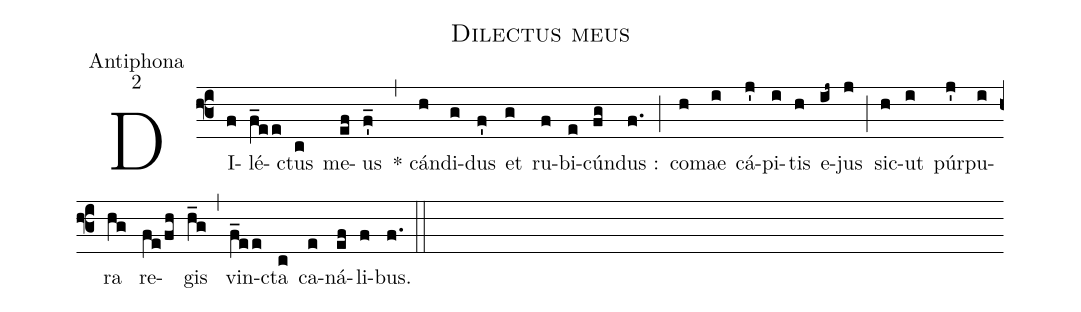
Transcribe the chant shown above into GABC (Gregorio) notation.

name:Dilectus meus;
office-part:Antiphona;
mode:2;
%%
(f3) DI(f)lé(f_ee)ctus(c) me(ef)us(f'_) (,) * cán(h)di(g)dus(f') et(g) ru(f)bi(e)cún(fg)dus :(f.) (;) co(h)mae(i) cá(j')pi(i)tis(h) e(ij~)jus(j) (;) sic(h)ut(i) púr(j')pu(i)ra(hg) re(fe/fh)gis(h_g) (,) vin(f_ee)cta(c) ca(e)ná(ef)li(f)bus.(f.) (::)
